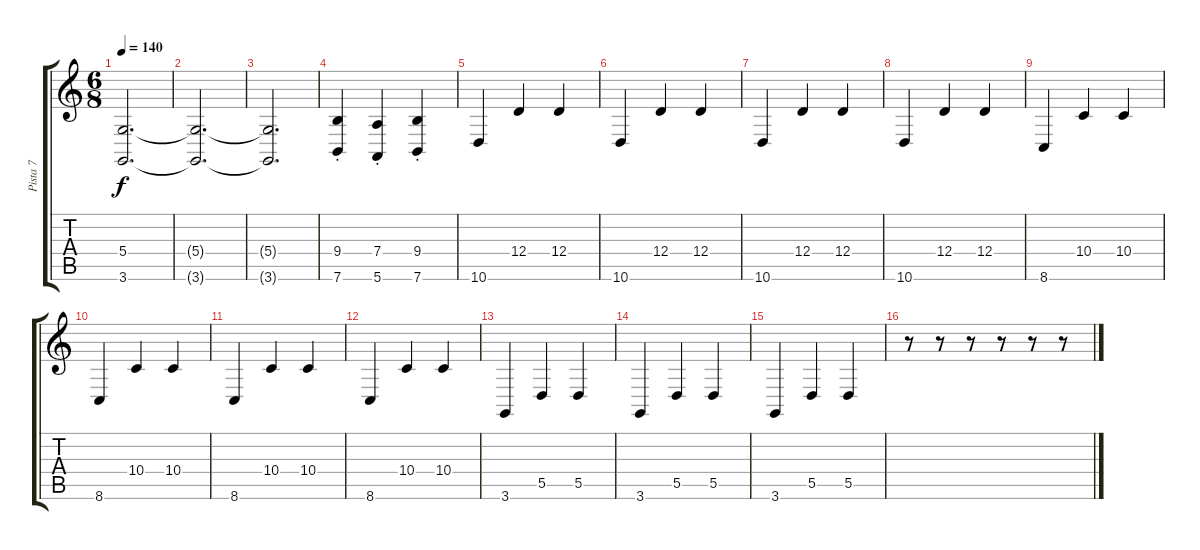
\track ("Pista 7" "Pista 7") {instrument tremolostrings}
\staff {score tabs}
\tuning (E4 B3 G3 D3 A2 E2) {hide}
\ts (6 8)
\tempo 140
\clef g2
\ks c
(5.4 3.6).2{d dy f} |
(5.4{t} 3.6{t}).2{d} |
(5.4{t} 3.6{t}).2{d} |
(9.4{st} 7.6{st}).4 (7.4{st} 5.6{st}).4 (9.4{st} 7.6{st}).4 |
10.6.4 12.4.4 12.4.4 |
10.6.4 12.4.4 12.4.4 |
10.6.4 12.4.4 12.4.4 |
10.6.4 12.4.4 12.4.4 |
8.6.4 10.4.4 10.4.4 |
8.6.4 10.4.4 10.4.4 |
8.6.4 10.4.4 10.4.4 |
8.6.4 10.4.4 10.4.4 |
3.6.4 5.5.4 5.5.4 |
3.6.4 5.5.4 5.5.4 |
3.6.4 5.5.4 5.5.4 |
r.8 r.8 r.8 r.8 r.8 r.8
